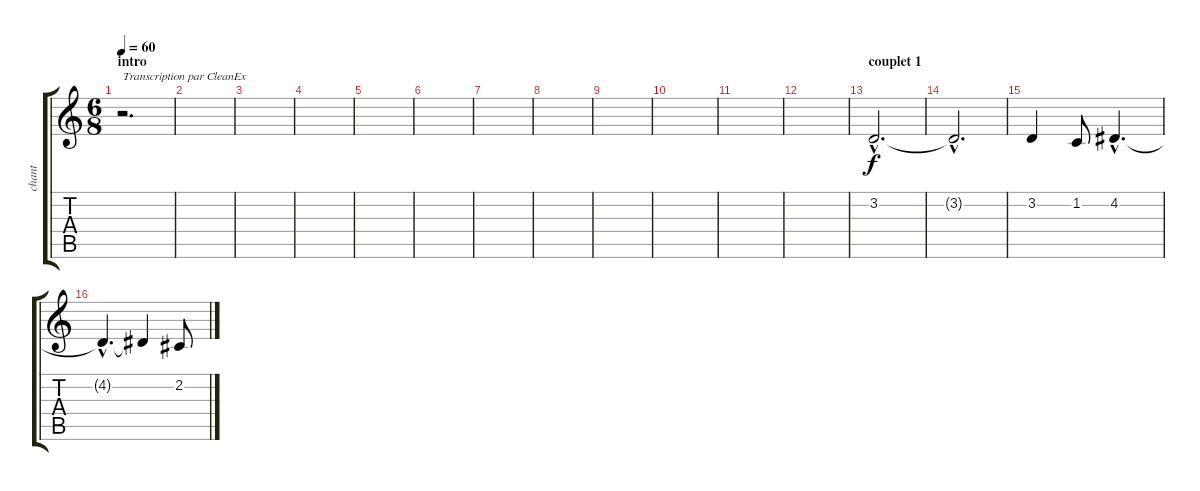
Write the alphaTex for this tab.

\track ("chant" "chant") {instrument choiraahs}
\staff {score tabs}
\tuning (E4 B3 G3 D3 A2 E2) {hide}
\ts (6 8)
\section ("" "intro")
\tempo 60
\clef g2
\ks c
r.2{d txt "Transcription par CleanEx" dy f instrument choiraahs} |
|
|
|
|
|
|
|
|
|
|
|
\section ("" "couplet 1")
3.2{hac}.2{d} |
3.2{hac t}.2{d} |
3.2.4 1.2.8 4.2{hac}.4{d} |
4.2{hac t}.4{d} 4.2{t}.4 2.2.8
